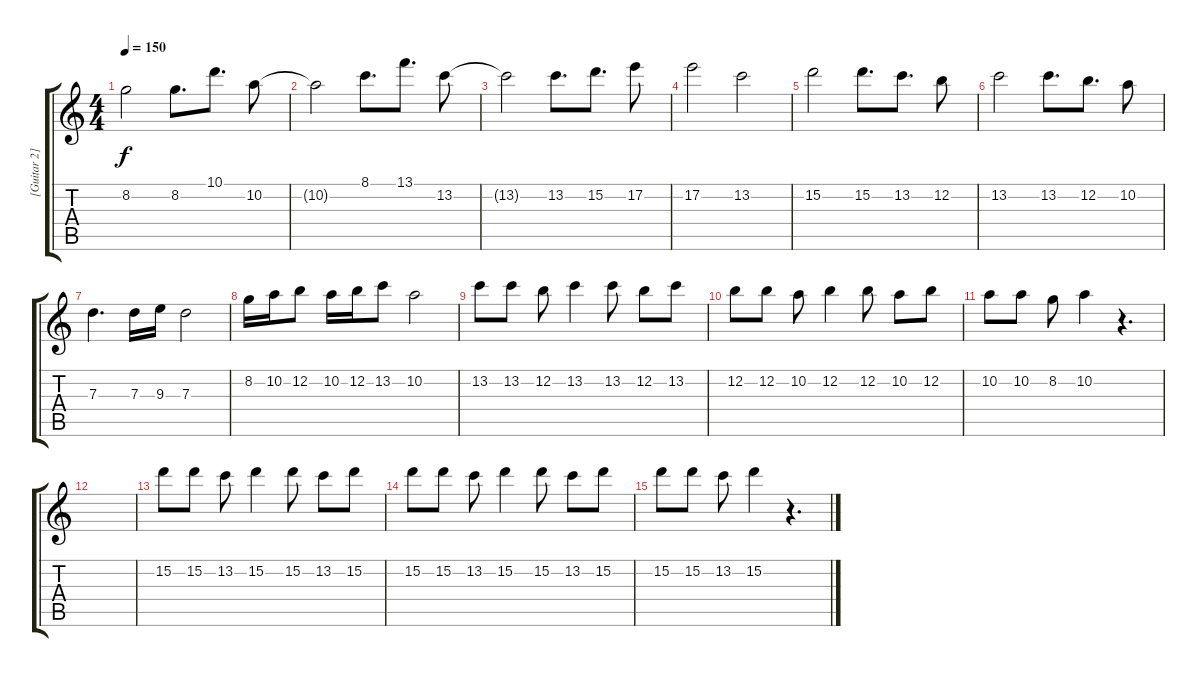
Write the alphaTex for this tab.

\track ("[Guitar 2]" "[Guitar 2]") {instrument overdrivenguitar}
\staff {score tabs}
\tuning (E4 B3 G3 D3 A2 E2) {hide}
\ts (4 4)
\tempo 150
\clef g2
\ks c
8.2.2{dy f} 8.2.8{d} 10.1.8{d} 10.2.8 |
10.2{t}.2 8.1.8{d} 13.1.8{d} 13.2.8 |
13.2{t}.2 13.2.8{d} 15.2.8{d} 17.2.8 |
17.2.2 13.2.2 |
15.2.2 15.2.8{d} 13.2.8{d} 12.2.8 |
13.2.2 13.2.8{d} 12.2.8{d} 10.2.8 |
7.3.4{d} 7.3.16 9.3.16 7.3.2 |
8.2.16 10.2.16 12.2.8 10.2.16 12.2.16 13.2.8 10.2.2 |
13.2.8 13.2.8 12.2.8 13.2.4 13.2.8 12.2.8 13.2.8 |
12.2.8 12.2.8 10.2.8 12.2.4 12.2.8 10.2.8 12.2.8 |
10.2.8 10.2.8 8.2.8 10.2.4 r.4{d} |
|
15.2.8 15.2.8 13.2.8 15.2.4 15.2.8 13.2.8 15.2.8 |
15.2.8 15.2.8 13.2.8 15.2.4 15.2.8 13.2.8 15.2.8 |
15.2.8 15.2.8 13.2.8 15.2.4 r.4{d}
